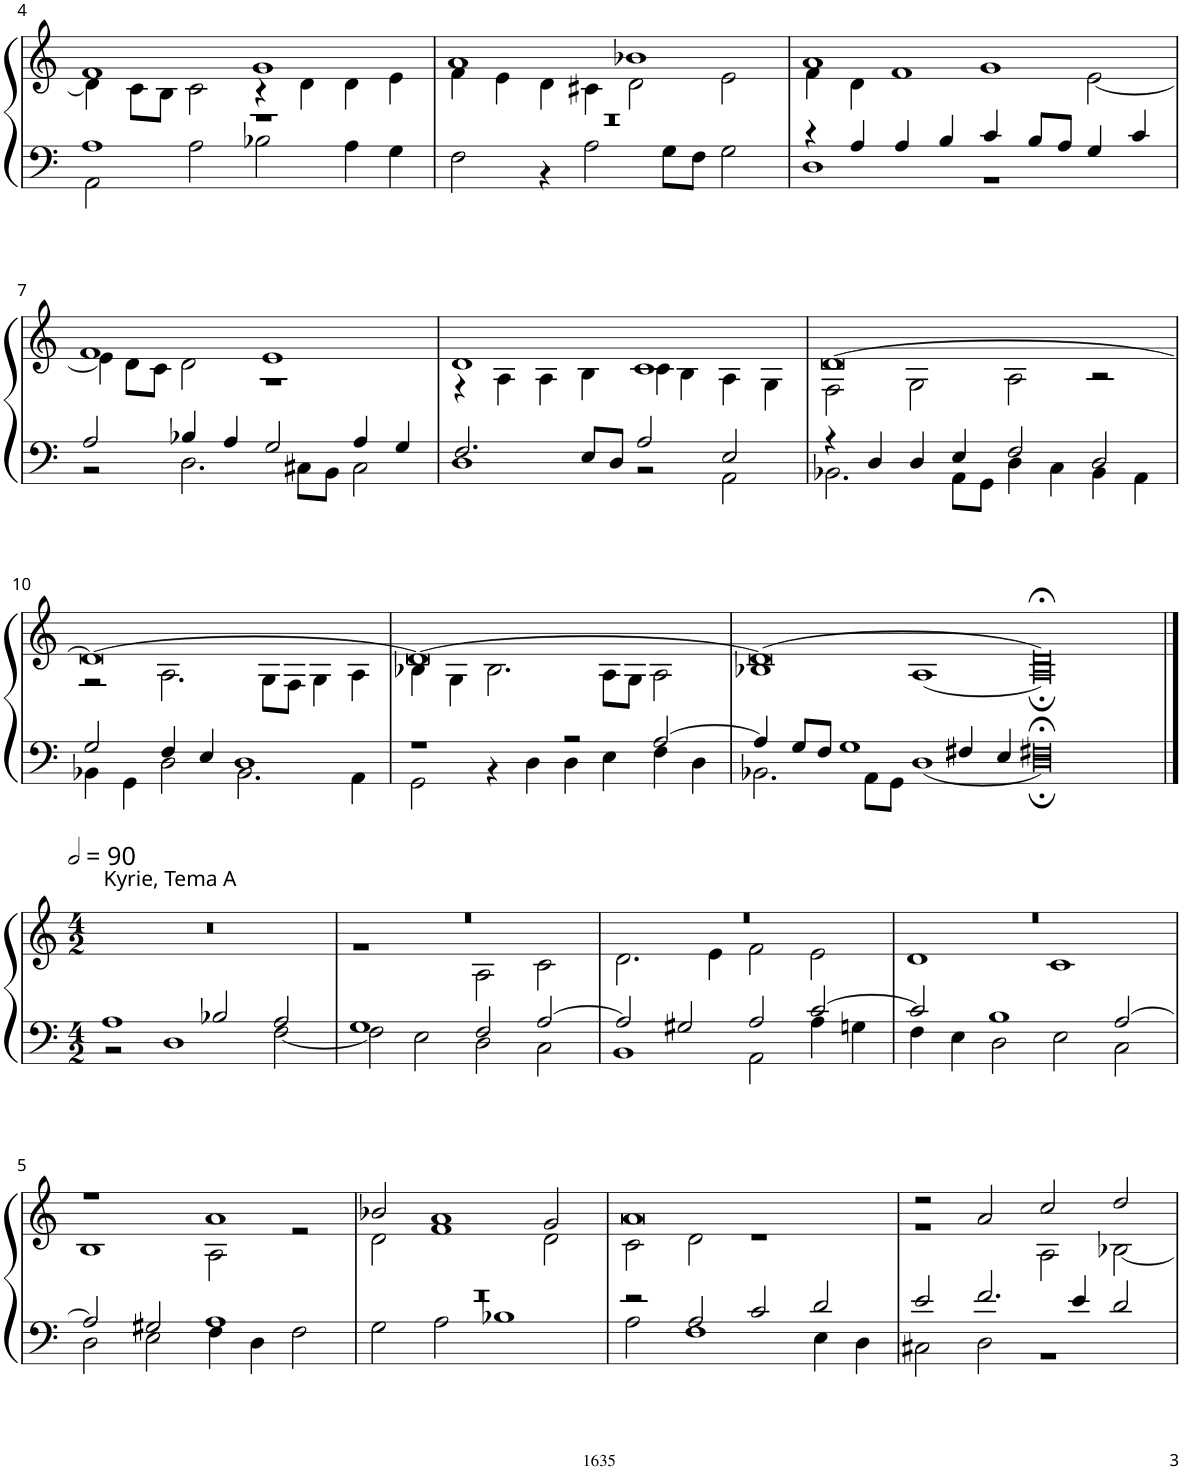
**kern	**kern
*part1	*part1
*staff2	*staff1
*I"Organ	*
!!LO:PB:g=z
*clefF4	*clefG2
*k[]	*k[]
*M4/2	*M4/2
=4	=4
*^	*^
1A	2AA\	1f	4d\]
.	.	.	8c\L
.	.	.	8B\J
.	2A\	.	2c\
1r	2B-X\	1g	4r
.	.	.	4d\
.	4A\	.	4d\
.	4G\	.	4e\
=5	=5	=5	=5
0r	2F\	1a	4f\
.	.	.	4e\
.	4r	.	4d\
.	2A\	.	4c#X\
.	.	1b-X	2d\
.	8G\L	.	.
.	8F\J	.	.
.	2G\	.	2e\
=6	=6	=6	=6
4r	1D	1a	4f\
4A/	.	.	4d\
4A/	.	.	1f
4B/	.	.	.
4c/	1r	1g	.
8B/L	.	.	.
8A/J	.	.	.
4G/	.	.	[2e\
4c/	.	.	.
!!LO:LB:g=z	!!
=7	=7	=7	=7
2A/	2r	1f	4e\]
.	.	.	8d\L
.	.	.	8c\J
4B-X/	2.D\	.	2d\
4A/	.	.	.
2G/	.	1e	1r
.	8C#X\L	.	.
.	8BB\J	.	.
4A/	2C#\	.	.
4G/	.	.	.
=8	=8	=8	=8
2.F/	1D	1d	4r
.	.	.	4A\
.	.	.	4A\
8E/L	.	.	4B\
8D/J	.	.	.
2A/	2r	1c	4c\
.	.	.	4B\
2E/	2AA\	.	4A\
.	.	.	4G\
=9	=9	=9	=9
4r	2.BB-X\	[0d	2F\
4D/	.	.	.
4D/	.	.	2G\
4E/	8AA\L	.	.
.	8GG\J	.	.
2F/	4D\	.	2A\
.	4C\	.	.
2D/	4BB-\	.	2r
.	4AA\	.	.
!!LO:LB:g=z	!!
=10	=10	=10	=10
2G/	4BB-X\	0d_	2r
.	4GG\	.	.
4F/	2D\	.	2.A\
4E/	.	.	.
1D	2.BB-\	.	.
.	.	.	8G\L
.	.	.	8F\J
.	.	.	4G\
.	4AA\	.	4A\
=11	=11	=11	=11
1r	2GG\	0d_	4B-X\
.	.	.	4G\
.	4r	.	2.B-\
.	4D\	.	.
2r	4D\	.	.
.	4E\	.	8A\L
.	.	.	8G\J
[2A/	4F\	.	2A\
.	4D\	.	.
=12	=12	=12	=12
4A/]	2.BB-X\	0d_	1B-X
8G/L	.	.	.
8F/J	.	.	.
1G	.	.	.
.	8AA\L	.	.
.	8GG\J	.	.
.	[1D	.	[1A
4F#X/	.	.	.
4E/	.	.	.
=13-	=13-	=13-	=13-
0F#X;<	0D;]	0d;<]	0A;]
*	*	*v	*v
!!LO:LB:g=z
==1	==1	==1
*M4/2	*	*M4/2
*	*	*MM180
*	*	*^
!	!	!LO:TX:a:t=Kyrie, Tema A	!
*	*	*v	*v
1A	2r	0r
.	1D	.
2B-X/	.	.
2A/	[2F\	.
=2	=2	=2
*	*	*^
1G	2F\]	0r	1r
.	2E\	.	.
2F/	2D\	.	2A\
[2A/	2C\	.	2c\
=3	=3	=3	=3
2A/]	1BB	0r	2.d\
2G#X/	.	.	.
.	.	.	4e\
2A/	2AA\	.	2f\
[2c/	4A\	.	2e\
.	4Gn\	.	.
=4	=4	=4	=4
2c/]	4F\	0r	1d
.	4E\	.	.
1B	2D\	.	.
.	2E\	.	1c
[2A/	2C\	.	.
!!LO:LB:g=z	!!
=5	=5	=5	=5
2A/]	2D\	1r	1B
2G#X/	2E\	.	.
1A	4F\	1a	2A\
.	4D\	.	.
.	2F\	.	2r
=6	=6	=6	=6
0r	2G\	2b-X/	2d\
.	2A\	1a	1f
.	1B-X	.	.
.	.	2g/	2d\
=7	=7	=7	=7
2r	2A\	0a	2c\
2A/	1F	.	2d\
2c/	.	.	1r
2d/	4E\	.	.
.	4D\	.	.
=8	=8	=8	=8
2e/	2C#X\	2r	1r
2.f/	2D\	2a/	.
.	1r	2cc/	2A\
4e/	.	.	.
2d/	.	2dd/	[2B-X\
*v	*v	*	*
*	*v	*v
=	=
*-	*-
